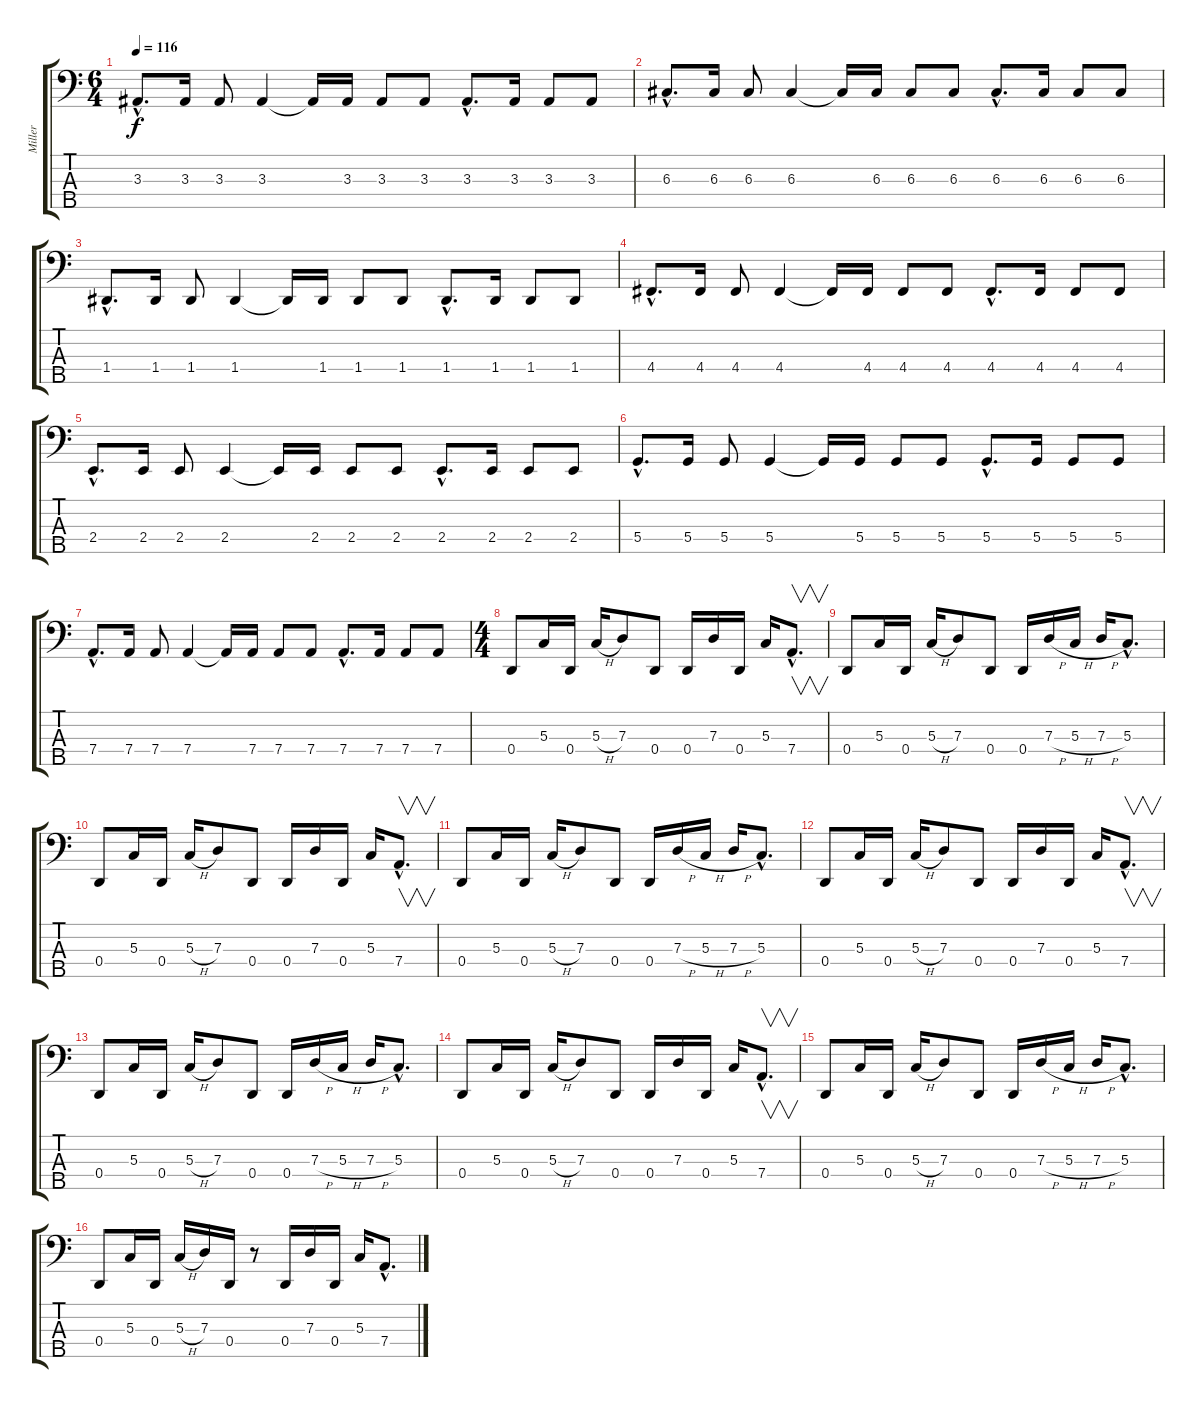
\track ("Miller" "Miller") {instrument electricbassfinger}
\staff {score tabs}
\tuning (F2 C2 G1 D1 A0) {hide}
\ts (6 4)
\tempo 116
\clef f4
\ks c
3.3{hac}.8{d dy f} 3.3.16 3.3.8 3.3.4 3.3{t}.16 3.3.16 3.3.8 3.3.8 3.3{hac}.8{d} 3.3.16 3.3.8 3.3.8 |
6.3{hac}.8{d} 6.3.16 6.3.8 6.3.4 6.3{t}.16 6.3.16 6.3.8 6.3.8 6.3{hac}.8{d} 6.3.16 6.3.8 6.3.8 |
1.4{hac}.8{d} 1.4.16 1.4.8 1.4.4 1.4{t}.16 1.4.16 1.4.8 1.4.8 1.4{hac}.8{d} 1.4.16 1.4.8 1.4.8 |
4.4{hac}.8{d} 4.4.16 4.4.8 4.4.4 4.4{t}.16 4.4.16 4.4.8 4.4.8 4.4{hac}.8{d} 4.4.16 4.4.8 4.4.8 |
2.4{hac}.8{d} 2.4.16 2.4.8 2.4.4 2.4{t}.16 2.4.16 2.4.8 2.4.8 2.4{hac}.8{d} 2.4.16 2.4.8 2.4.8 |
5.4{hac}.8{d} 5.4.16 5.4.8 5.4.4 5.4{t}.16 5.4.16 5.4.8 5.4.8 5.4{hac}.8{d} 5.4.16 5.4.8 5.4.8 |
7.4{hac}.8{d} 7.4.16 7.4.8 7.4.4 7.4{t}.16 7.4.16 7.4.8 7.4.8 7.4{hac}.8{d} 7.4.16 7.4.8 7.4.8 |
\ts (4 4)
0.4.8 5.3.16 0.4.16 5.3{h}.16 7.3.8 0.4.8 0.4.16 7.3.16 0.4.16 5.3.16 7.4{hac}.8{v d} |
0.4.8 5.3.16 0.4.16 5.3{h}.16 7.3.8 0.4.8 0.4.16 7.3{h}.16 5.3{h}.16 7.3{h}.16 5.3{hac}.8{d} |
0.4.8 5.3.16 0.4.16 5.3{h}.16 7.3.8 0.4.8 0.4.16 7.3.16 0.4.16 5.3.16 7.4{hac}.8{v d} |
0.4.8 5.3.16 0.4.16 5.3{h}.16 7.3.8 0.4.8 0.4.16 7.3{h}.16 5.3{h}.16 7.3{h}.16 5.3{hac}.8{d} |
0.4.8 5.3.16 0.4.16 5.3{h}.16 7.3.8 0.4.8 0.4.16 7.3.16 0.4.16 5.3.16 7.4{hac}.8{v d} |
0.4.8 5.3.16 0.4.16 5.3{h}.16 7.3.8 0.4.8 0.4.16 7.3{h}.16 5.3{h}.16 7.3{h}.16 5.3{hac}.8{d} |
0.4.8 5.3.16 0.4.16 5.3{h}.16 7.3.8 0.4.8 0.4.16 7.3.16 0.4.16 5.3.16 7.4{hac}.8{v d} |
0.4.8 5.3.16 0.4.16 5.3{h}.16 7.3.8 0.4.8 0.4.16 7.3{h}.16 5.3{h}.16 7.3{h}.16 5.3{hac}.8{d} |
0.4.8 5.3.16 0.4.16 5.3{h}.16 7.3.16 0.4.16 r.8 0.4.16 7.3.16 0.4.16 5.3.16 7.4{hac}.8{d}
